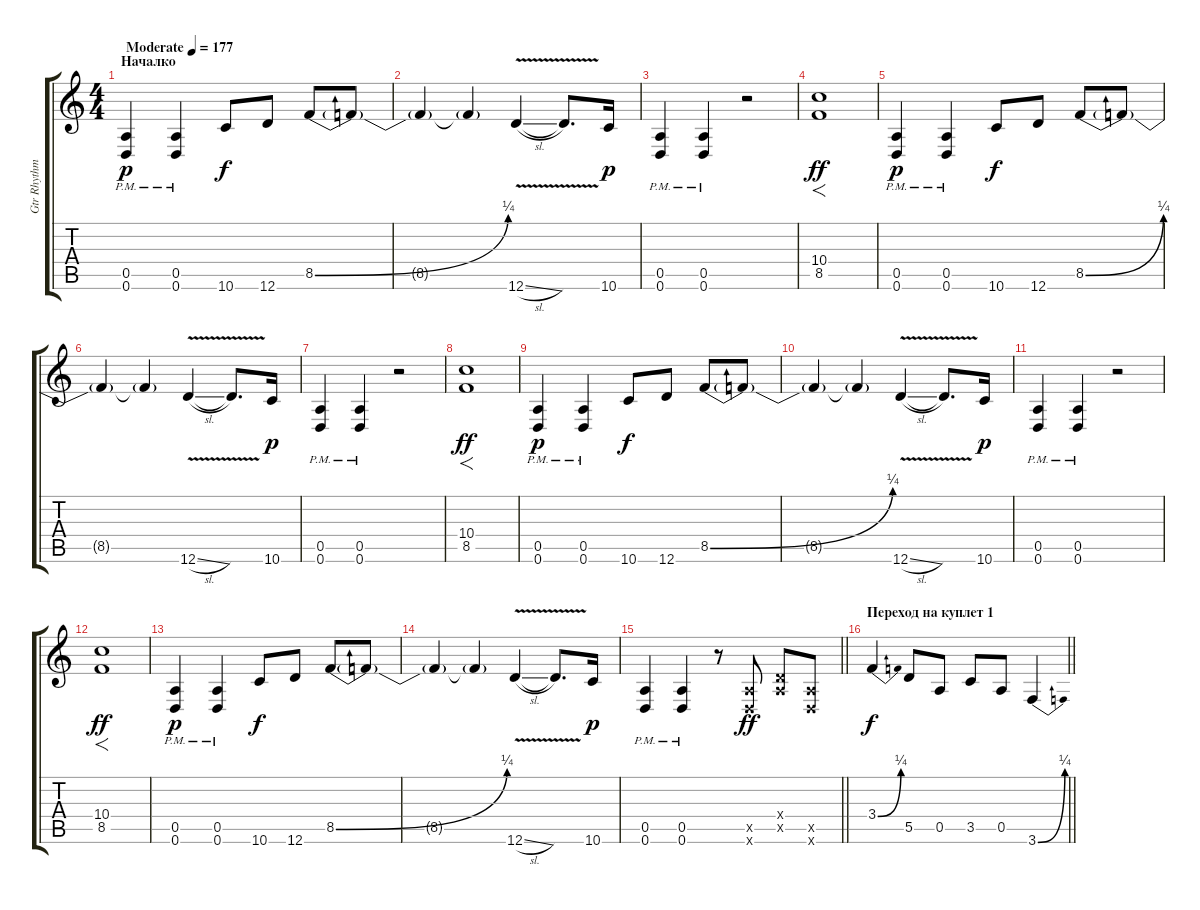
\track ("Gtr Rhythm" "Gtr Rhythm") {instrument overdrivenguitar}
\staff {score tabs}
\tuning (E4 B3 G3 D3 A2 D2) {hide}
\ts (4 4)
\section ("" "Началко")
\tempo (177 "Moderate")
\clef g2
\ks c
(0.5{pm} 0.6{pm}).4{dy p instrument overdrivenguitar} (0.5{pm} 0.6{pm}).4 10.6.8{dy f} 12.6.8 8.5{be (bend 0 0 60 1)}.8 8.5{t}.8 |
8.5{t}.4 8.5{t}.4 12.6{v sl}.4 12.6{t}.8{d} 10.6.16{dy p} |
(0.5{pm} 0.6{pm}).4 (0.5{pm} 0.6{pm}).4 r.2 |
(10.4 8.5).1{f dy ff} |
(0.5{pm} 0.6{pm}).4{dy p} (0.5{pm} 0.6{pm}).4 10.6.8{dy f} 12.6.8 8.5{be (bend 0 0 60 1)}.8 8.5{t}.8 |
8.5{t}.4 8.5{t}.4 12.6{v sl}.4 12.6{t}.8{d} 10.6.16{dy p} |
(0.5{pm} 0.6{pm}).4 (0.5{pm} 0.6{pm}).4 r.2 |
(10.4 8.5).1{f dy ff} |
(0.5{pm} 0.6{pm}).4{dy p} (0.5{pm} 0.6{pm}).4 10.6.8{dy f} 12.6.8 8.5{be (bend 0 0 60 1)}.8 8.5{t}.8 |
8.5{t}.4 8.5{t}.4 12.6{v sl}.4 12.6{t}.8{d} 10.6.16{dy p} |
(0.5{pm} 0.6{pm}).4 (0.5{pm} 0.6{pm}).4 r.2 |
(10.4 8.5).1{f dy ff} |
(0.5{pm} 0.6{pm}).4{dy p} (0.5{pm} 0.6{pm}).4 10.6.8{dy f} 12.6.8 8.5{be (bend 0 0 60 1)}.8 8.5{t}.8 |
8.5{t}.4 8.5{t}.4 12.6{v sl}.4 12.6{t}.8{d} 10.6.16{dy p} |
\barLineRight lightlight
(0.5{pm} 0.6{pm}).4 (0.5{pm} 0.6{pm}).4 r.8 (0.5{x} 0.6{x}).8{dy ff} (0.4{x} 0.5{x}).8 (0.5{x} 0.6{x}).8 |
\section ("" "Переход на куплет 1")
\barLineRight lightlight
3.4{be (bend 0 0 60 1)}.4{dy f} 5.5.8 0.5.8 3.5.8 0.5.8 3.6{be (bend 0 0 60 1)}.4
